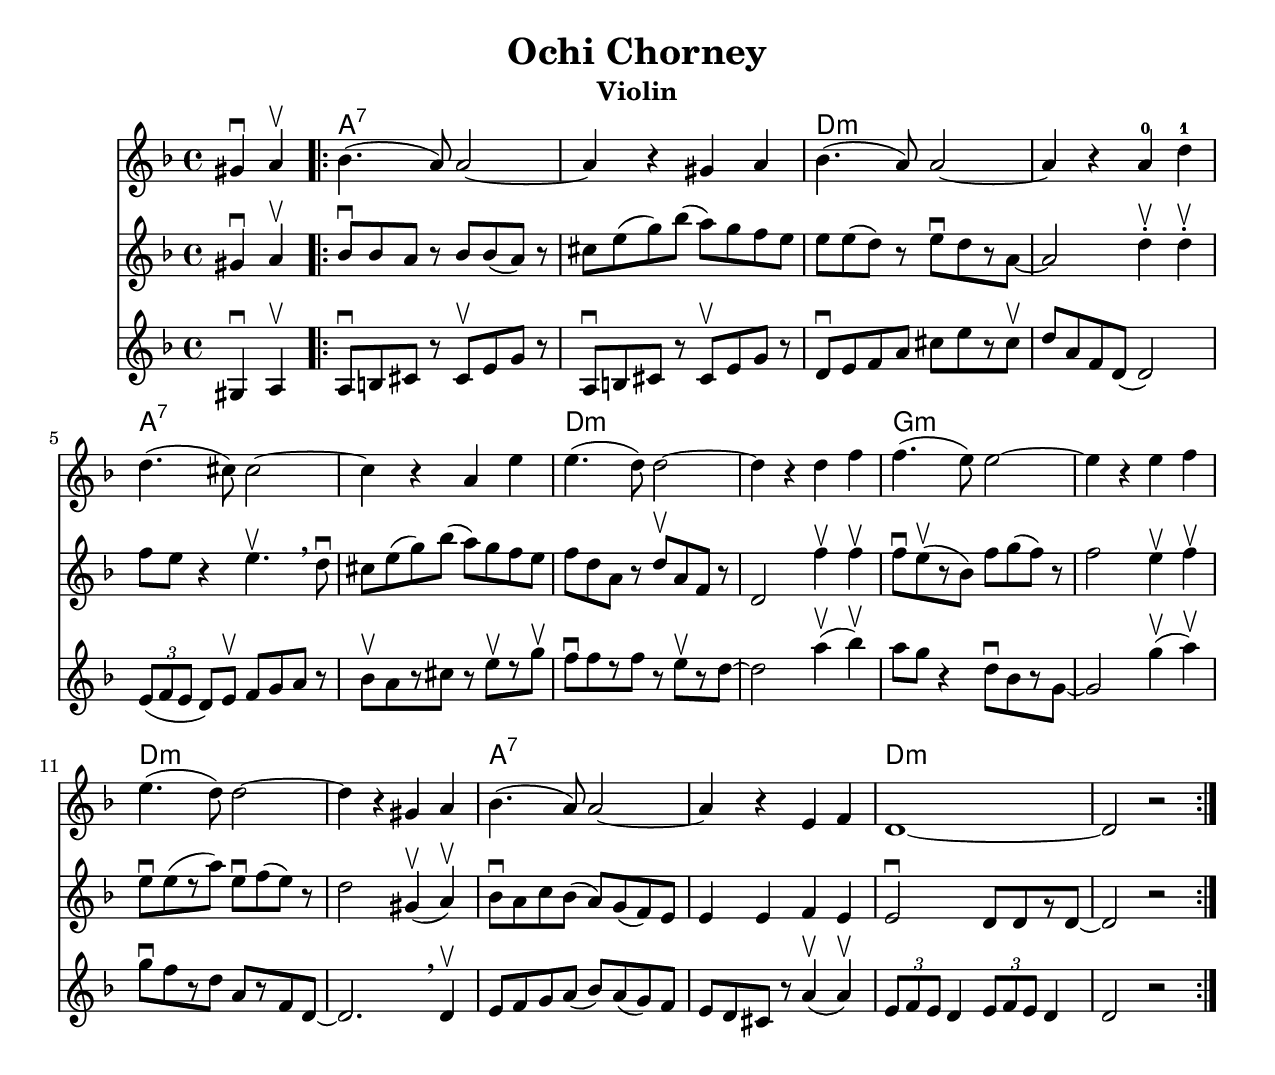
\version "2.24.0"
\include "english.ly"
%\pointAndClickOff
\paper{
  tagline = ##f
  print-all-headers = ##t
  #(set-paper-size "letter")
}
date = #(strftime "%d-%m-%Y" (localtime (current-time)))

%\markup{ \italic{ " Updated " \date  }  }

%\markup{ Got something to say? }

global = {
  \clef treble
  \key d \minor
  \time 4/4
  \set Score.rehearsalMarkFormatter = #format-mark-box-alphabet
}

%#################################### Melody ########################
melody = \relative c '' {
  \global\partial 4*2 gs4 \downbow  a \upbow   %lead in notes
  bf4.(a8) a2~
  a4 r gs a
  bf4.(a8) a2~
  a4 r a-0  d-1

  d4.(cs8) cs2~
  cs4 r a e'|
  e4.(d8) d2~|
  d4 r d f

  f4.(e8) e2~|
  e4 r e f
  e4.(d8) d2~|
  d4 r gs, a

  bf4.(a8) a2~
  a4 r e f
  d1~
  d2 r


}

improv = \relative c'' {
  \global
  \partial 4*2 gs4 \downbow  a \upbow   %lead in notes

  \repeat volta 2{
    %\mark \default
    bf8\downbow[ bf a] r bf[bf(a)] r
    %bf8 \downbow bf[bf(a)] r bf[ bf(a)]
    cs8 [e(g) bf](a)[ g f e]
    e8 [e(d)] r e\downbow[d r a]~
    a2 d4 -. \upbow d -. \upbow

    f8 [e] r4 e4. \upbow \breathe d8 \downbow
    cs8 [e(g) bf](a)[ g f e]
    f8 [d  a] r d8\upbow [a f] r
    d2 f'4\upbow f \upbow

    f8\downbow[ e\upbow (r bf)] f'[g(f)] r
    f2 e4\upbow f\upbow
    e8 \downbow [e(r a)] e\downbow [f(e)] r
    d2 gs,4\upbow (a4)\upbow

    bf8\downbow [a c bf] (a)[g(f) e]
    e4 e f e
    e2\downbow d8[d r d]~
    d2 r2|

    %{
    a8\downbow [b cs] r cs\upbow[e g] r  %17
    a,8\downbow [b cs] r cs\upbow[e g] r
    d8\downbow [e f a  ]cs[e r cs \upbow]
    d8 [a f d](d2)

    \tuplet 3/2 {e8[ (f e]} d) [e]\upbow f[g a] r|
    bf8 \upbow [a r cs] r e\upbow [r g\upbow]
    f8\downbow [f r f] r e\upbow [ r d]~
    d2 a'4\upbow (bf)\upbow

    a8[g] r4 d8\downbow [bf r g] ~
    g2 g'4 \upbow (a4 \upbow)
    g8\downbow [f r d] a [r f d] ~|
    d2. \breathe d4 \upbow

    e8 [f g a] (bf)[a (g) f]
    e8[d cs] r a'4\upbow(a4 \upbow)
    \tuplet 3/2 {e8 [(f e]} d4 \tuplet 3/2 {e8 [(f e]} d4
    d2  r
    %}

  }




}
improvtwo = \relative c' {
  \global
  \partial 4*2 gs4 \downbow  a \upbow   %lead in notes
  a8\downbow [b cs] r cs\upbow[e g] r  %17
  a,8\downbow [b cs] r cs\upbow[e g] r
  d8\downbow [e f a  ]cs[e r cs \upbow]
  d8 [a f d](d2)

  \tuplet 3/2 {e8[ (f e]} d) [e]\upbow f[g a] r|
  bf8 \upbow [a r cs] r e\upbow [r g\upbow]
  f8\downbow [f r f] r e\upbow [ r d]~
  d2 a'4\upbow (bf)\upbow

  a8[g] r4 d8\downbow [bf r g] ~
  g2 g'4 \upbow (a4 \upbow)
  g8\downbow [f r d] a [r f d] ~|
  d2. \breathe d4 \upbow

  e8 [f g a] (bf)[a (g) f]
  e8[d cs] r a'4\upbow(a4 \upbow)
  \tuplet 3/2 {e8 [(f e]} d4 \tuplet 3/2 {e8 [(f e]} d4
  d2  r
}
%################################# Lyrics #####################
%\addlyrics{  }
text = \lyricmode {
  %Aaa Bee Cee Dee
}
%################################# Chords #######################
harmonies = \chordmode {
  s2
  a1*2:7
  d1*2:m
  a1*2:7
  d1*2:m
  g1*2:m
  d1*2:m
  a1*2:7
  d1*2:m

  %{
 a1*2:7
 d1*2:m
 a1*2:7
 d1*2:m
 g1*2:m
 d1*2:m
 a1*2:7
 d1*2:m
  %}
}

\score {
  <<
    \new ChordNames {
      \set chordChanges = ##f
      \harmonies
    }
    \new Voice = "one" { \autoBeamOff \melody }
    \new Voice = "two" { \autoBeamOff \improv }
    \new Voice = "three" { \autoBeamOff \improvtwo }
    \new Lyrics \lyricsto "one" \text
  >>
  \header{
    title= "Ochi Chorney"
    subtitle=""
    composer= ""
    instrument = "Violin"
    arranger= ""
  }
  \midi{\tempo 4 = 120}
  \layout{indent = 1.0\cm}
}
%{
% more verses:
\markup{}
\markup {
  \fill-line {
    \hspace #0.1 % distance from left margin
    \column {
      \line { "1."
	\column {
	  ""
	}
      }
      \hspace #0.2 % vertical distance between verses
      \line { "2."
	\column {
	 ""
	}
      }
    }
    \hspace #0.1  % horiz. distance between columns
    \column {
      \line { "3."
	\column {
	  ""
	}
      }
      \hspace #0.2 % distance between verses
      \line { "4."
	\column {
	 ""
	}\version "2.24.0"
\include "english.ly"
%\pointAndClickOff
\paper{
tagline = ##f
  print-all-headers = ##t
  #(set-paper-size "letter")
}
date = #(strftime "%d-%m-%Y" (localtime (current-time)))

%\markup{ \italic{ " Updated " \date  }  }

%\markup{ Got something to say? }

global = {
  \clef treble
  \key d \minor
  \time 2/4
  \set Score.rehearsalMarkFormatter = #format-mark-box-alphabet
}

%#################################### Melody ########################
melody = \relative c'' {
  \global
  %\partial 16*3 a16 d f   %lead in notes

  \repeat volta 2{
   \mark \default
  }
  \alternative {
    { }
    { }
  }

  \repeat volta 2{
   \mark \default
  }
   \alternative {
     { }
     { }
   }

}
%################################# Lyrics #####################
%\addlyrics{  }
%################################# Chords #######################
harmonies = \chordmode {

}

\score {
  <<
    \new ChordNames {
      \set chordChanges = ##f
      \harmonies
    }
    \new Staff
      \melody
  >>
  \header{
    title= ""
    subtitle=""
    composer= ""
    instrument = "Violin"
    arranger= ""
  }
  \midi{\tempo 4 = 120}
  \layout{indent = 1.0\cm}
}
%{
% more verses:
\markup{}
\markup {
  \fill-line {
    \hspace #0.1 % distance from left margin
    \column {
      \line { "1."
	\column {
	  ""
	}
      }
      \hspace #0.2 % vertical distance between verses
      \line { "2."
	\column {
	 ""
	}
      }
    }
    \hspace #0.1  % horiz. distance between columns
    \column {
      \line { "3."
	\column {
	  ""
	}
      }
      \hspace #0.2 % distance between verses
      \line { "4."
	\column {
	 ""
	}
      }
    }
    \hspace #0.1 % distance to right margin
  }
}

}

      }
    }
    \hspace #0.1 % distance to right margin
  }
}

%}
